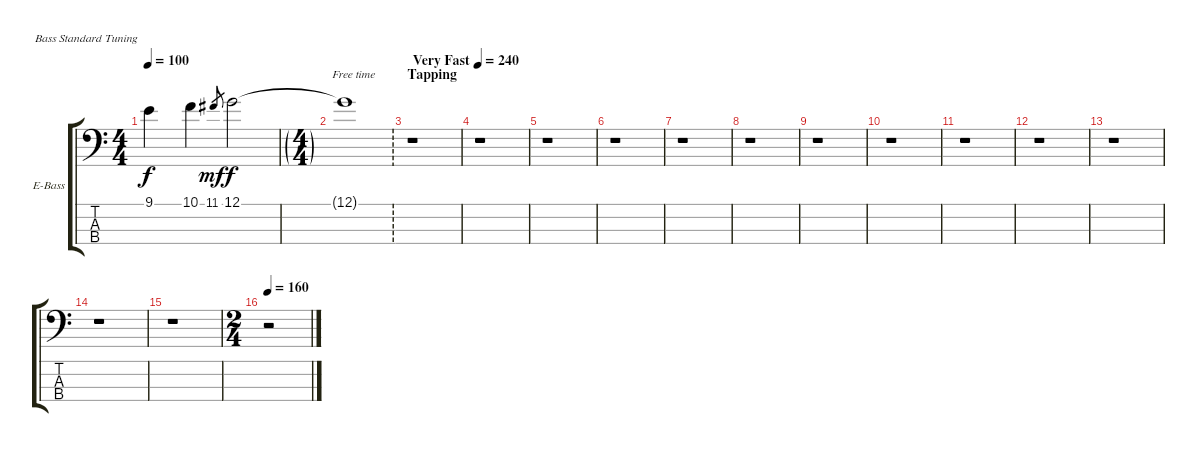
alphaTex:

\bracketExtendMode groupsimilarinstruments
\firstSystemTrackNameOrientation horizontal
\otherSystemsTrackNameOrientation horizontal
\track ("Bass" "E-Bass") {instrument electricbassfinger}
\staff {score tabs}
\tuning (G2 D2 A1 E1)
\ts (4 4)
\tempo 100
\clef f4
\ks c
9.1.4{dy f} 10.1.4 11.1.8{gr dy mf} 12.1.2{dy f} |
\ft
12.1{t}.1 |
\section ("" "Tapping")
\tempo (240 "Very Fast")
r.1 |
r.1 |
r.1 |
r.1 |
r.1 |
r.1 |
r.1 |
r.1 |
r.1 |
r.1 |
r.1 |
r.1 |
r.1 |
\ts (2 4)
\tempo 160
r.2
